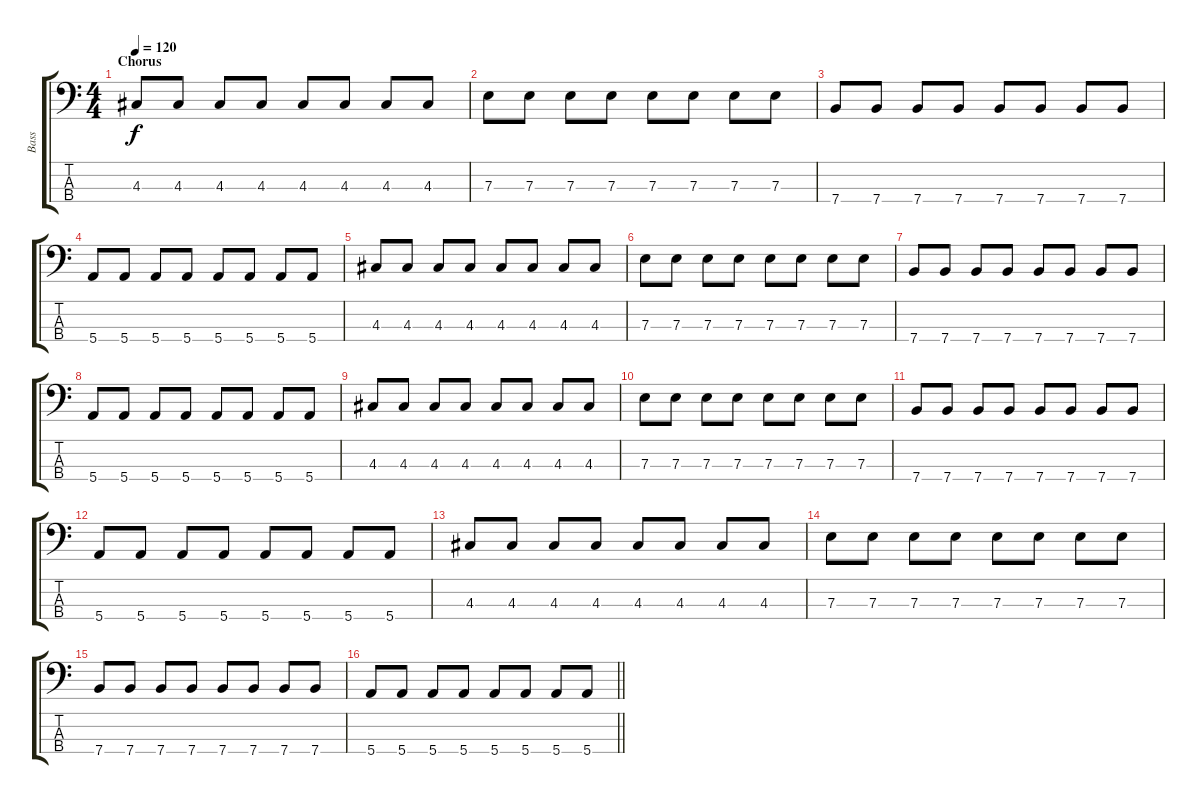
\track ("Bass" "Bass") {instrument electricbassfinger}
\staff {score tabs}
\tuning (G2 D2 A1 E1) {hide}
\ts (4 4)
\section ("" "Chorus")
\tempo 120
\clef f4
\ks c
4.3.8{dy f} 4.3.8 4.3.8 4.3.8 4.3.8 4.3.8 4.3.8 4.3.8 |
7.3.8 7.3.8 7.3.8 7.3.8 7.3.8 7.3.8 7.3.8 7.3.8 |
7.4.8 7.4.8 7.4.8 7.4.8 7.4.8 7.4.8 7.4.8 7.4.8 |
5.4.8 5.4.8 5.4.8 5.4.8 5.4.8 5.4.8 5.4.8 5.4.8 |
4.3.8 4.3.8 4.3.8 4.3.8 4.3.8 4.3.8 4.3.8 4.3.8 |
7.3.8 7.3.8 7.3.8 7.3.8 7.3.8 7.3.8 7.3.8 7.3.8 |
7.4.8 7.4.8 7.4.8 7.4.8 7.4.8 7.4.8 7.4.8 7.4.8 |
5.4.8 5.4.8 5.4.8 5.4.8 5.4.8 5.4.8 5.4.8 5.4.8 |
4.3.8 4.3.8 4.3.8 4.3.8 4.3.8 4.3.8 4.3.8 4.3.8 |
7.3.8 7.3.8 7.3.8 7.3.8 7.3.8 7.3.8 7.3.8 7.3.8 |
7.4.8 7.4.8 7.4.8 7.4.8 7.4.8 7.4.8 7.4.8 7.4.8 |
5.4.8 5.4.8 5.4.8 5.4.8 5.4.8 5.4.8 5.4.8 5.4.8 |
4.3.8 4.3.8 4.3.8 4.3.8 4.3.8 4.3.8 4.3.8 4.3.8 |
7.3.8 7.3.8 7.3.8 7.3.8 7.3.8 7.3.8 7.3.8 7.3.8 |
7.4.8 7.4.8 7.4.8 7.4.8 7.4.8 7.4.8 7.4.8 7.4.8 |
\barLineRight lightlight
5.4.8 5.4.8 5.4.8 5.4.8 5.4.8 5.4.8 5.4.8 5.4.8
